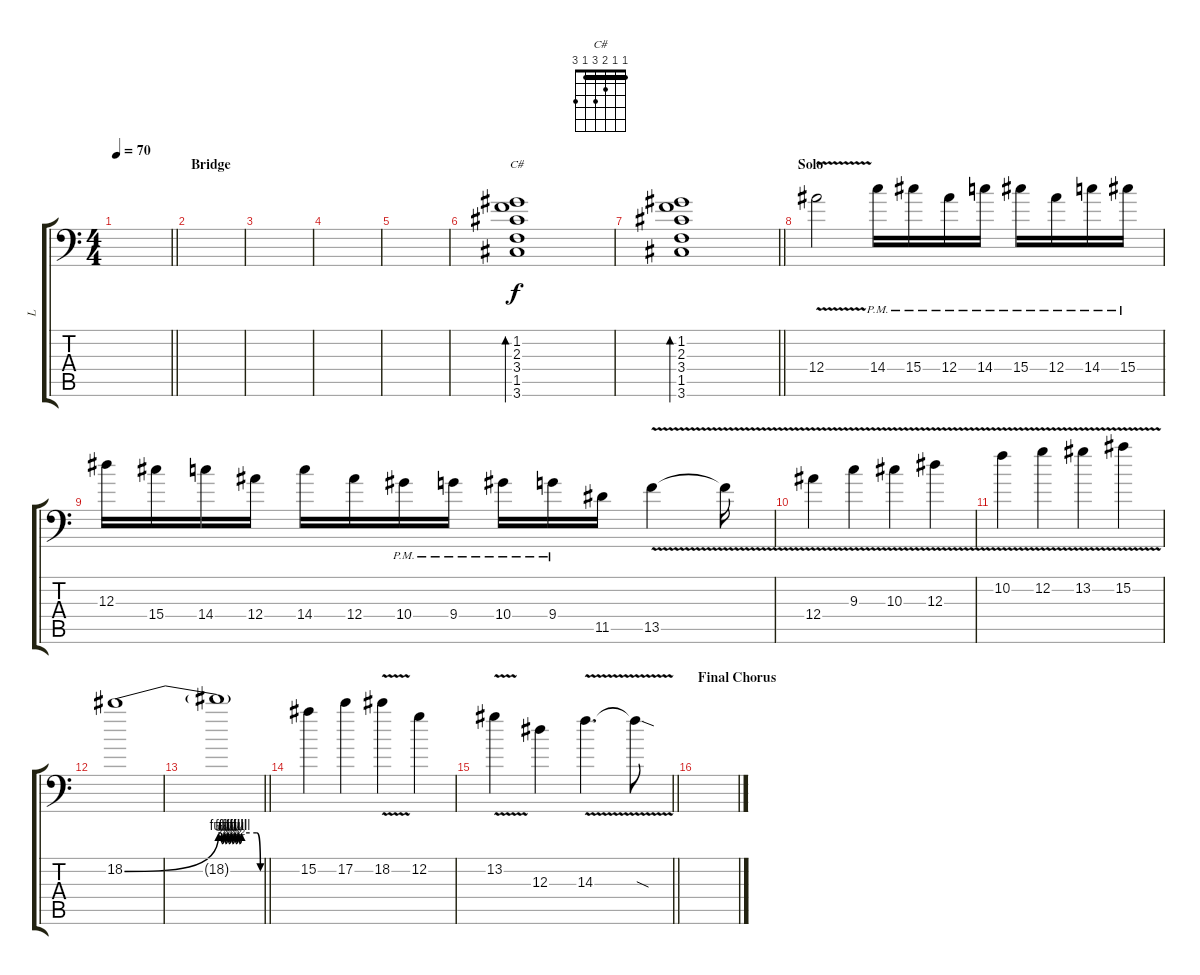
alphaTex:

\track ("L" "L") {instrument overdrivenguitar}
\staff {score tabs}
\tuning (C4 G3 Eb3 Bb2 E2 Bb1) {hide}
\chord ("C#" 1 1 2 3 1 3) {barre 1}
\ts (4 4)
\tempo 70
\clef f4
\barLineRight lightlight
\ks c
|
\section ("" "Bridge")
|
|
|
|
(1.2 2.3 3.4 1.5 3.6).1{bd 240 ch "C#" instrument electricguitarclean} |
\barLineRight lightlight
(1.2 2.3 3.4 1.5 3.6).1{bd 240} |
\section ("" "Solo")
12.4{v}.2{instrument overdrivenguitar} 14.4{pm}.16 15.4{pm}.16 12.4{pm}.16 14.4{pm}.16 15.4{pm}.16 12.4{pm}.16 14.4{pm}.16 15.4{pm}.16 |
12.3.16 15.4.16 14.4.16 12.4.16 14.4.16 12.4.16 10.4{pm}.16 9.4{pm}.16 10.4{pm}.16 9.4{pm}.16 11.5.16 13.5{v}.4 13.5{t}.16 |
12.4{v}.4 9.3{v}.4 10.3{v}.4 12.3{v}.4 |
10.2{v}.4 12.2{v}.4 13.2{v}.4 15.2{v}.4 |
18.2{be (bend 0 0 60 4)}.1 |
\barLineRight lightlight
18.2{be (custom 0 4 3 4 5 2 8 4 10 2 13 4 15 2 18 4 20 2 23 4 25 2 28 4 30 2 33 4 55 4 60 0) t}.1 |
15.2.4 17.2.4 18.2{v}.4 12.2.4 |
\barLineRight lightlight
13.2{v}.4 12.3.4 14.3{v}.4{d} 14.3{sod t}.8 |
\section ("" "Final Chorus")
